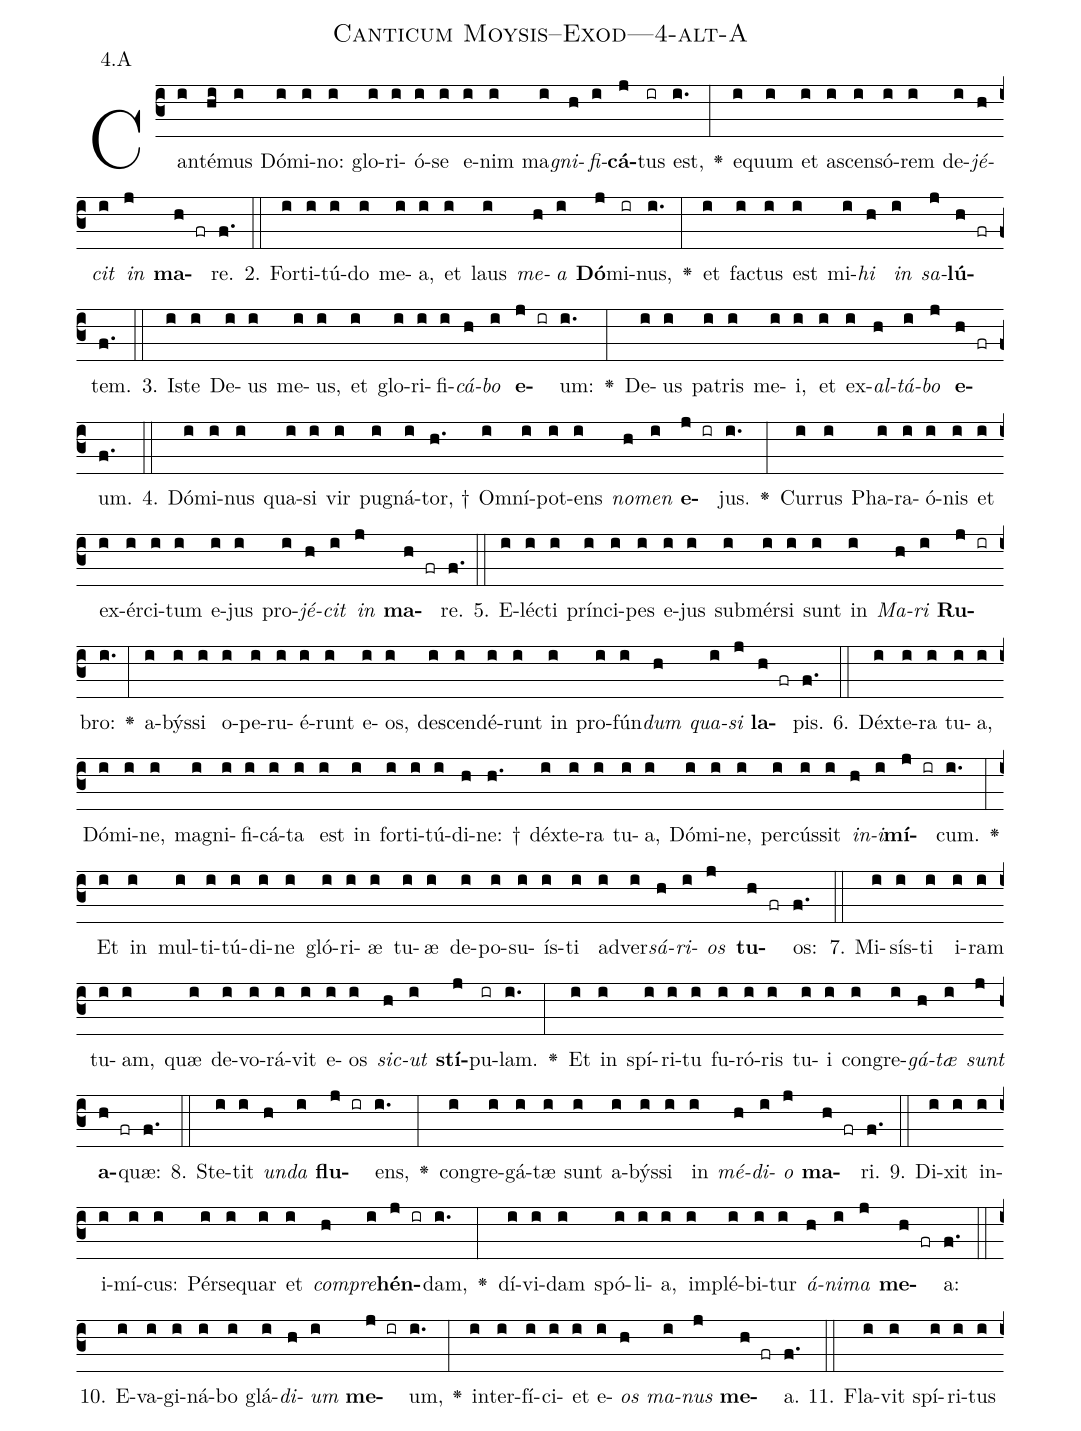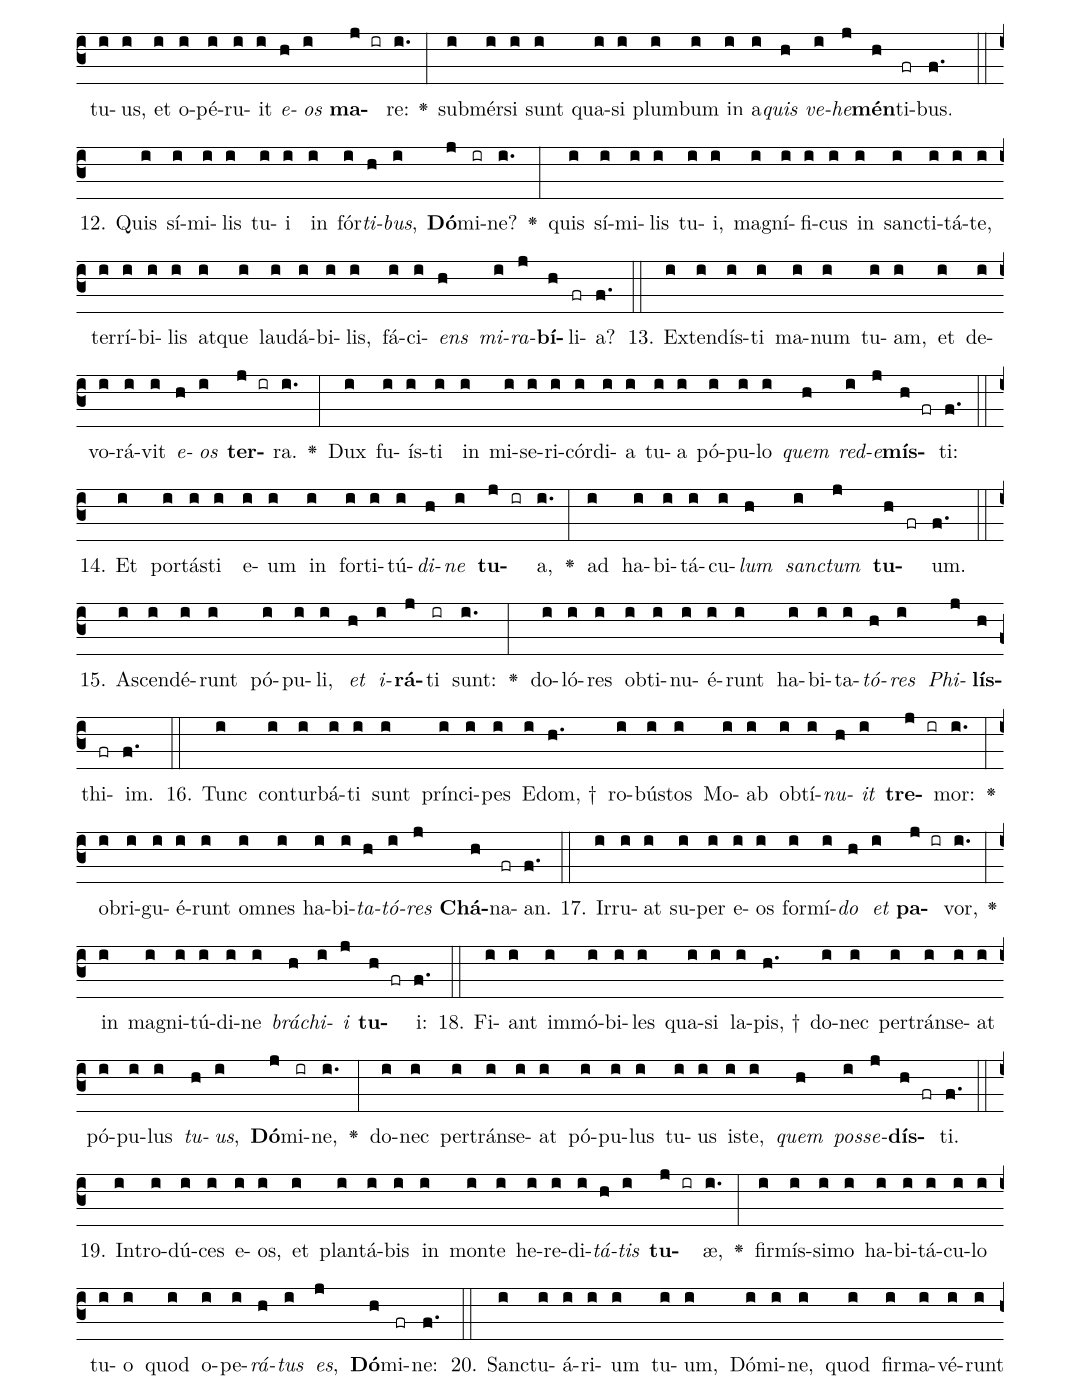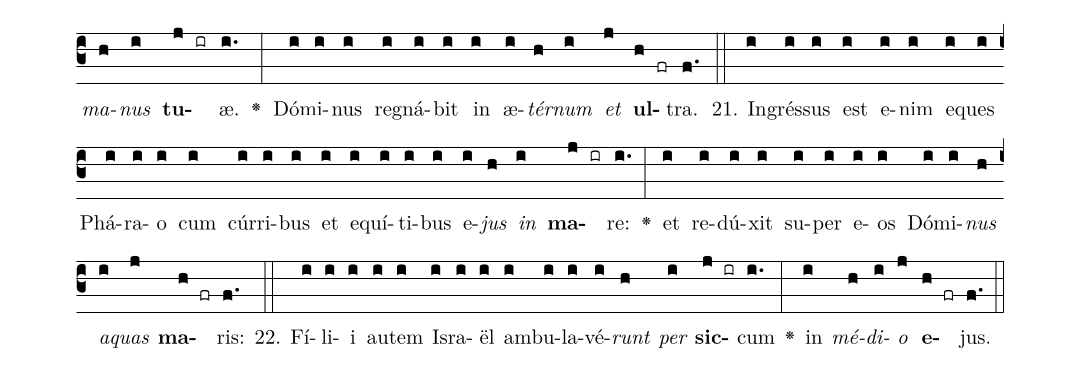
name: Canticum Moysis--Exod---4-alt-A;
annotation: 4.A;
%%
(c3)Can(i)té(hi)mus(i) Dó(i)mi(i)no:(i) glo(i)ri(i)ó(i)se(i) e(i)nim(i) ma(i)<i>gni</i>(h)<i>fi</i>(i)<b>cá</b>(j)tus(ir) est,(i.) <v>\greheightstar</v>(:) e(i)quum(i) et(i) a(i)scen(i)só(i)rem(i) de(i)<i>jé</i>(h)<i>cit</i>(i) <i>in</i>(j) <b>ma</b>(h fr)re.(f.) (::)
2. For(i)ti(i)tú(i)do(i) me(i)a,(i) et(i) laus(i) <i>me</i>(h)<i>a</i>(i) <b>Dó</b>(j)mi(ir)nus,(i.) <v>\greheightstar</v>(:) et(i) fac(i)tus(i) est(i) mi(i)<i>hi</i>(h) <i>in</i>(i) <i>sa</i>(j)<b>lú</b>(h fr)tem.(f.) (::)
3. Is(i)te(i) De(i)us(i) me(i)us,(i) et(i) glo(i)ri(i)fi(i)<i>cá</i>(h)<i>bo</i>(i) <b>e</b>(j ir)um:(i.) <v>\greheightstar</v>(:) De(i)us(i) pa(i)tris(i) me(i)i,(i) et(i) ex(i)<i>al</i>(h)<i>tá</i>(i)<i>bo</i>(j) <b>e</b>(h fr)um.(f.) (::)
4. Dó(i)mi(i)nus(i) qua(i)si(i) vir(i) pu(i)gná(i)tor, †(h.) Om(i)ní(i)pot(i)ens(i) <i>no</i>(h)<i>men</i>(i) <b>e</b>(j ir)jus.(i.) <v>\greheightstar</v>(:) Cur(i)rus(i) Pha(i)ra(i)ó(i)nis(i) et(i) ex(i)ér(i)ci(i)tum(i) e(i)jus(i) pro(i)<i>jé</i>(h)<i>cit</i>(i) <i>in</i>(j) <b>ma</b>(h fr)re.(f.) (::)
5. E(i)léc(i)ti(i) prín(i)ci(i)pes(i) e(i)jus(i) sub(i)mér(i)si(i) sunt(i) in(i) <i>Ma</i>(h)<i>ri</i>(i) <b>Ru</b>(j ir)bro:(i.) <v>\greheightstar</v>(:) a(i)býs(i)si(i) o(i)pe(i)ru(i)é(i)runt(i) e(i)os,(i) de(i)scen(i)dé(i)runt(i) in(i) pro(i)fún(i)<i>dum</i>(h) <i>qua</i>(i)<i>si</i>(j) <b>la</b>(h fr)pis.(f.) (::)
6. Déx(i)te(i)ra(i) tu(i)a,(i) Dó(i)mi(i)ne,(i) ma(i)gni(i)fi(i)cá(i)ta(i) est(i) in(i) for(i)ti(i)tú(i)di(h)ne: †(h.) déx(i)te(i)ra(i) tu(i)a,(i) Dó(i)mi(i)ne,(i) per(i)cús(i)sit(i) <i>in</i>(h)<i>i</i>(i)<b>mí</b>(j ir)cum.(i.) <v>\greheightstar</v>(:) Et(i) in(i) mul(i)ti(i)tú(i)di(i)ne(i) gló(i)ri(i)æ(i) tu(i)æ(i) de(i)po(i)su(i)ís(i)ti(i) ad(i)ver(i)<i>sá</i>(h)<i>ri</i>(i)<i>os</i>(j) <b>tu</b>(h fr)os:(f.) (::)
7. Mi(i)sís(i)ti(i) i(i)ram(i) tu(i)am,(i) quæ(i) de(i)vo(i)rá(i)vit(i) e(i)os(i) <i>sic</i>(h)<i>ut</i>(i) <b>stí</b>(j)pu(ir)lam.(i.) <v>\greheightstar</v>(:) Et(i) in(i) spí(i)ri(i)tu(i) fu(i)ró(i)ris(i) tu(i)i(i) con(i)gre(i)<i>gá</i>(h)<i>tæ</i>(i) <i>sunt</i>(j) <b>a</b>(h fr)quæ:(f.) (::)
8. Ste(i)tit(i) <i>un</i>(h)<i>da</i>(i) <b>flu</b>(j ir)ens,(i.) <v>\greheightstar</v>(:) con(i)gre(i)gá(i)tæ(i) sunt(i) a(i)býs(i)si(i) in(i) <i>mé</i>(h)<i>di</i>(i)<i>o</i>(j) <b>ma</b>(h fr)ri.(f.) (::)
9. Di(i)xit(i) in(i)i(i)mí(i)cus:(i) Pér(i)se(i)quar(i) et(i) <i>com</i>(h)<i>pre</i>(i)<b>hén</b>(j ir)dam,(i.) <v>\greheightstar</v>(:) dí(i)vi(i)dam(i) spó(i)li(i)a,(i) im(i)plé(i)bi(i)tur(i) <i>á</i>(h)<i>ni</i>(i)<i>ma</i>(j) <b>me</b>(h fr)a:(f.) (::)
10. E(i)va(i)gi(i)ná(i)bo(i) glá(i)<i>di</i>(h)<i>um</i>(i) <b>me</b>(j ir)um,(i.) <v>\greheightstar</v>(:) in(i)ter(i)fí(i)ci(i)et(i) e(i)<i>os</i>(h) <i>ma</i>(i)<i>nus</i>(j) <b>me</b>(h fr)a.(f.) (::)
11. Fla(i)vit(i) spí(i)ri(i)tus(i) tu(i)us,(i) et(i) o(i)pé(i)ru(i)it(i) <i>e</i>(h)<i>os</i>(i) <b>ma</b>(j ir)re:(i.) <v>\greheightstar</v>(:) sub(i)mér(i)si(i) sunt(i) qua(i)si(i) plum(i)bum(i) in(i) a(i)<i>quis</i>(h) <i>ve</i>(i)<i>he</i>(j)<b>mén</b>(h)ti(fr)bus.(f.) (::)
12. Quis(i) sí(i)mi(i)lis(i) tu(i)i(i) in(i) fór(i)<i>ti</i>(h)<i>bus</i>,(i) <b>Dó</b>(j)mi(ir)ne?(i.) <v>\greheightstar</v>(:) quis(i) sí(i)mi(i)lis(i) tu(i)i,(i) ma(i)gní(i)fi(i)cus(i) in(i) sanc(i)ti(i)tá(i)te,(i) ter(i)rí(i)bi(i)lis(i) at(i)que(i) lau(i)dá(i)bi(i)lis,(i) fá(i)ci(i)<i>ens</i>(h) <i>mi</i>(i)<i>ra</i>(j)<b>bí</b>(h)li(fr)a?(f.) (::)
13. Ex(i)ten(i)dís(i)ti(i) ma(i)num(i) tu(i)am,(i) et(i) de(i)vo(i)rá(i)vit(i) <i>e</i>(h)<i>os</i>(i) <b>ter</b>(j ir)ra.(i.) <v>\greheightstar</v>(:) Dux(i) fu(i)ís(i)ti(i) in(i) mi(i)se(i)ri(i)cór(i)di(i)a(i) tu(i)a(i) pó(i)pu(i)lo(i) <i>quem</i>(h) <i>red</i>(i)<i>e</i>(j)<b>mís</b>(h fr)ti:(f.) (::)
14. Et(i) por(i)tás(i)ti(i) e(i)um(i) in(i) for(i)ti(i)tú(i)<i>di</i>(h)<i>ne</i>(i) <b>tu</b>(j ir)a,(i.) <v>\greheightstar</v>(:) ad(i) ha(i)bi(i)tá(i)cu(i)<i>lum</i>(h) <i>sanc</i>(i)<i>tum</i>(j) <b>tu</b>(h fr)um.(f.) (::)
15. A(i)scen(i)dé(i)runt(i) pó(i)pu(i)li,(i) <i>et</i>(h) <i>i</i>(i)<b>rá</b>(j)ti(ir) sunt:(i.) <v>\greheightstar</v>(:) do(i)ló(i)res(i) ob(i)ti(i)nu(i)é(i)runt(i) ha(i)bi(i)ta(i)<i>tó</i>(h)<i>res</i>(i) <i>Phi</i>(j)<b>lís</b>(h)thi(fr)im.(f.) (::)
16. Tunc(i) con(i)tur(i)bá(i)ti(i) sunt(i) prín(i)ci(i)pes(i) E(i)dom, †(h.) ro(i)bús(i)tos(i) Mo(i)ab(i) ob(i)tí(i)<i>nu</i>(h)<i>it</i>(i) <b>tre</b>(j ir)mor:(i.) <v>\greheightstar</v>(:) ob(i)ri(i)gu(i)é(i)runt(i) om(i)nes(i) ha(i)bi(i)<i>ta</i>(h)<i>tó</i>(i)<i>res</i>(j) <b>Chá</b>(h)na(fr)an.(f.) (::)
17. Ir(i)ru(i)at(i) su(i)per(i) e(i)os(i) for(i)mí(i)<i>do</i>(h) <i>et</i>(i) <b>pa</b>(j ir)vor,(i.) <v>\greheightstar</v>(:) in(i) ma(i)gni(i)tú(i)di(i)ne(i) <i>brá</i>(h)<i>chi</i>(i)<i>i</i>(j) <b>tu</b>(h fr)i:(f.) (::)
18. Fi(i)ant(i) im(i)mó(i)bi(i)les(i) qua(i)si(i) la(i)pis, †(h.) do(i)nec(i) per(i)tráns(i)e(i)at(i) pó(i)pu(i)lus(i) <i>tu</i>(h)<i>us</i>,(i) <b>Dó</b>(j)mi(ir)ne,(i.) <v>\greheightstar</v>(:) do(i)nec(i) per(i)tráns(i)e(i)at(i) pó(i)pu(i)lus(i) tu(i)us(i) is(i)te,(i) <i>quem</i>(h) <i>pos</i>(i)<i>se</i>(j)<b>dís</b>(h fr)ti.(f.) (::)
19. In(i)tro(i)dú(i)ces(i) e(i)os,(i) et(i) plan(i)tá(i)bis(i) in(i) mon(i)te(i) he(i)re(i)di(i)<i>tá</i>(h)<i>tis</i>(i) <b>tu</b>(j ir)æ,(i.) <v>\greheightstar</v>(:) fir(i)mís(i)si(i)mo(i) ha(i)bi(i)tá(i)cu(i)lo(i) tu(i)o(i) quod(i) o(i)pe(i)<i>rá</i>(h)<i>tus</i>(i) <i>es</i>,(j) <b>Dó</b>(h)mi(fr)ne:(f.) (::)
20. Sanc(i)tu(i)á(i)ri(i)um(i) tu(i)um,(i) Dó(i)mi(i)ne,(i) quod(i) fir(i)ma(i)vé(i)runt(i) <i>ma</i>(h)<i>nus</i>(i) <b>tu</b>(j ir)æ.(i.) <v>\greheightstar</v>(:) Dó(i)mi(i)nus(i) re(i)gná(i)bit(i) in(i) æ(i)<i>tér</i>(h)<i>num</i>(i) <i>et</i>(j) <b>ul</b>(h fr)tra.(f.) (::)
21. In(i)grés(i)sus(i) est(i) e(i)nim(i) e(i)ques(i) Phá(i)ra(i)o(i) cum(i) cúr(i)ri(i)bus(i) et(i) e(i)quí(i)ti(i)bus(i) e(i)<i>jus</i>(h) <i>in</i>(i) <b>ma</b>(j ir)re:(i.) <v>\greheightstar</v>(:) et(i) re(i)dú(i)xit(i) su(i)per(i) e(i)os(i) Dó(i)mi(i)<i>nus</i>(h) <i>a</i>(i)<i>quas</i>(j) <b>ma</b>(h fr)ris:(f.) (::)
22. Fí(i)li(i)i(i) au(i)tem(i) Is(i)ra(i)ël(i) am(i)bu(i)la(i)vé(i)<i>runt</i>(h) <i>per</i>(i) <b>sic</b>(j ir)cum(i.) <v>\greheightstar</v>(:) in(i) <i>mé</i>(h)<i>di</i>(i)<i>o</i>(j) <b>e</b>(h fr)jus.(f.) (::)
